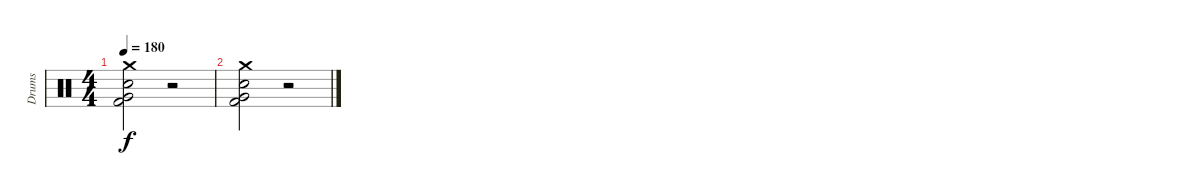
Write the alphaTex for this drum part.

\track ("Drums" "Drums") {instrument percussion}
\staff {score}
\articulation defaults
\ts (4 4)
\tempo 180
\clef neutral
\ks c
("Crash medium (hit)" "Very Low Tom (hit)" "Snare (hit) 2" "Kick (hit) 2").2{dy f} r.2 |
("Crash medium (hit)" "Very Low Tom (hit)" "Snare (hit) 2" "Kick (hit) 2").2 r.2
